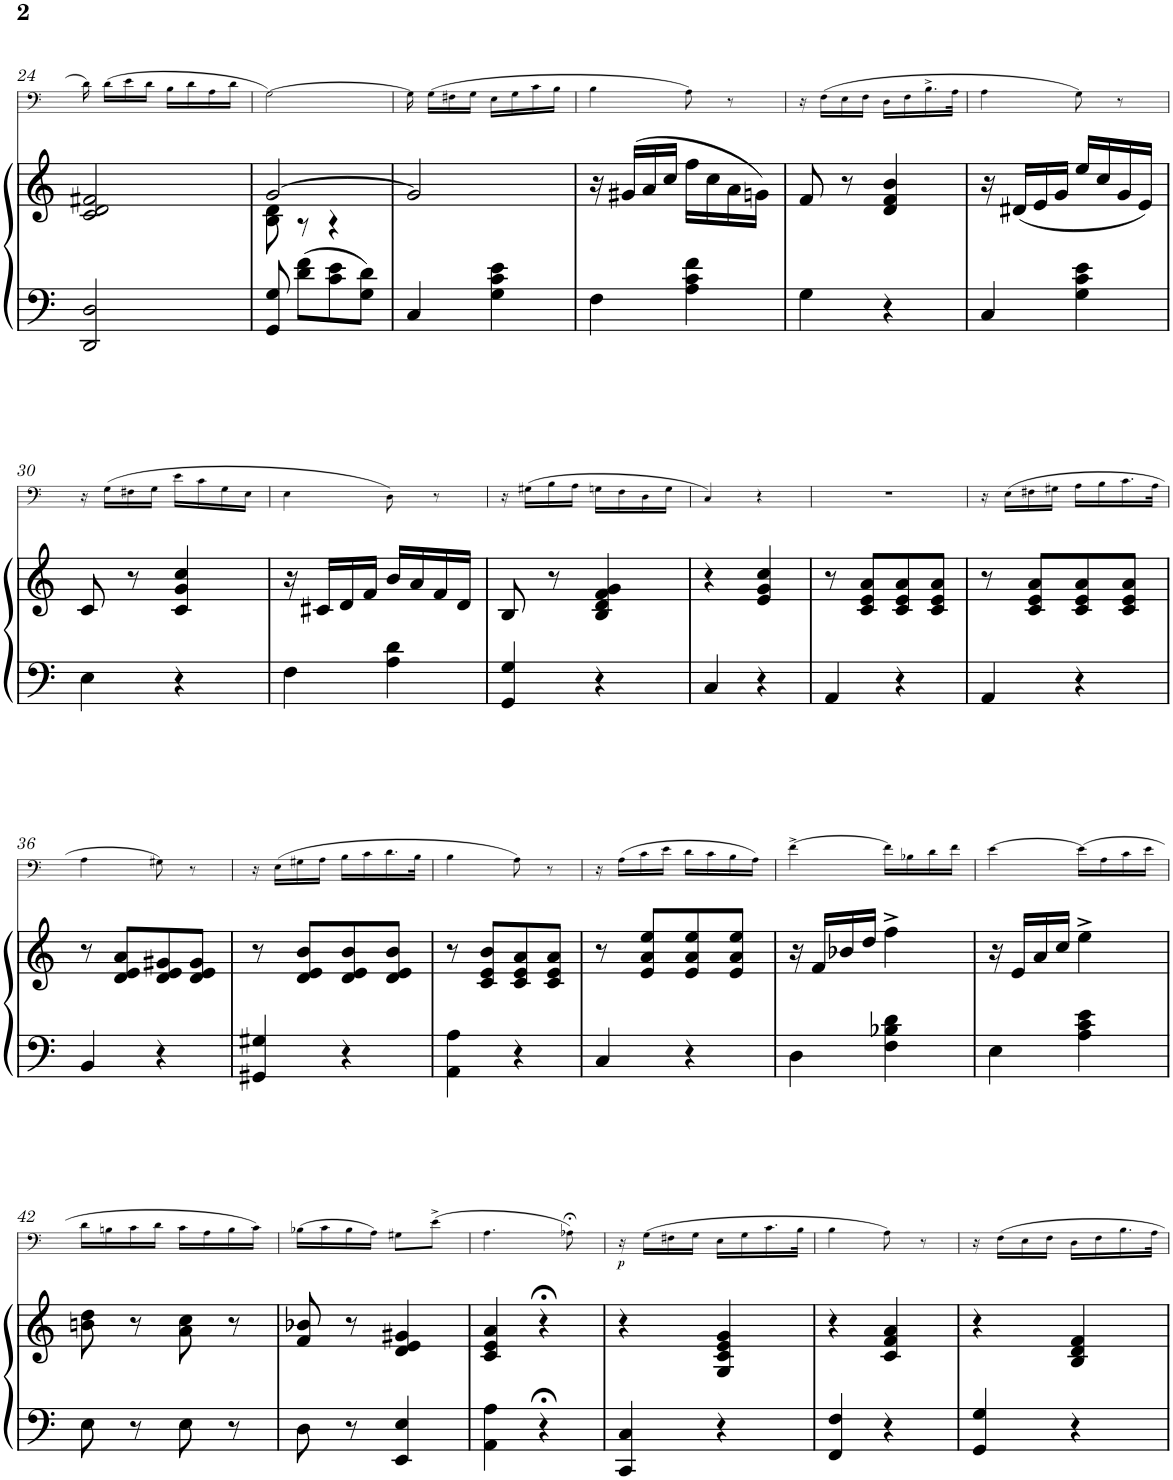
**kern	**kern	**kern	**dynam
*part2	*part2	*part1	*part1
*staff3	*staff2	*staff1	*staff1
*I"Piano	*	*I"Trombone	*
*I'Pno	*	*I'Trb	*
!!LO:PB:g=z
*clefF4	*clefG2	*clefF4	*
*k[]	*k[]	*k[]	*
*M2/4	*M2/4	*M2/4	*
=24	=24	=24	=24
2DD/ 2D/	2c/ 2d/ 2f#X/	16d\	.
.	.	(16d\LL	.
.	.	16e\	.
.	.	16d\JJ	.
.	.	16B\LL	.
.	.	16d\	.
.	.	16A\	.
.	.	16d\JJ	.
=25	=25	=25	=25
*	*^	*	*
8GG/ 8G/	[2g/	8B\ 8d\	[2G\)	.
8d\ 8f\L	.	8r	.	.
8c\ 8e\	.	4r	.	.
8G\ 8d\J	.	.	.	.
*	*v	*v	*	*
=26	=26	=26	=26
4C/	2g/]	16G\]	.
.	.	(16G\LL	.
.	.	16F#X\	.
.	.	16G\JJ	.
4G\ 4c\ 4e\	.	16E\LL	.
.	.	16G\	.
.	.	16c\	.
.	.	16B\JJ	.
=27	=27	=27	=27
4F\	16r	4B\	.
.	(16g#X/LL	.	.
.	16a/	.	.
.	16cc/JJ	.	.
4A\ 4c\ 4f\	16ff\LL	8A\)	.
.	16cc\	.	.
.	16a\	8r	.
.	16gn\JJ)	.	.
=28	=28	=28	=28
4G\	8f/	16r	.
.	.	(16F\LL	.
.	8r	16E\	.
.	.	16F\JJ	.
4r	4d/ 4f/ 4b/	16D\LL	.
.	.	16F\	.
.	.	16.B^\	.
.	.	32A\JJk	.
=29	=29	=29	=29
4C/	16r	4A\	.
.	(16d#X/LL	.	.
.	16e/	.	.
.	16g/JJ	.	.
4G\ 4c\ 4e\	16ee/LL	8G\)	.
.	16cc/	.	.
.	16g/	8r	.
.	16e/JJ)	.	.
!!LO:LB:g=z
=30	=30	=30	=30
4E\	8c/	16r	.
.	.	(16G\LL	.
.	8r	16F#X\	.
.	.	16G\JJ	.
4r	4c/ 4g/ 4cc/	16e\LL	.
.	.	16c\	.
.	.	16G\	.
.	.	16E\JJ	.
=31	=31	=31	=31
4F\	16r	4E\	.
.	16c#X/LL	.	.
.	16d/	.	.
.	16f/JJ	.	.
4A\ 4d\	16b/LL	8D\)	.
.	16a/	.	.
.	16f/	8r	.
.	16d/JJ	.	.
=32	=32	=32	=32
4GG/ 4G/	8B/	16r	.
.	.	(16G#X\LL	.
.	8r	16B\	.
.	.	16A\JJ	.
4r	4B/ 4d/ 4f/ 4g/	16Gn\LL	.
.	.	16F\	.
.	.	16D\	.
.	.	16G\JJ	.
=33	=33	=33	=33
4C/	4r	4C/)	.
4r	4e/ 4g/ 4cc/	4r	.
=34	=34	=34	=34
4AA/	8r	2r	.
.	8c/ 8e/ 8a/L	.	.
4r	8c/ 8e/ 8a/	.	.
.	8c/ 8e/ 8a/J	.	.
=35	=35	=35	=35
4AA/	8r	16r	.
.	.	(16E\LL	.
.	8c/ 8e/ 8a/L	16F#X\	.
.	.	16G#X\JJ	.
4r	8c/ 8e/ 8a/	16A\LL	.
.	.	16B\	.
.	8c/ 8e/ 8a/J	16.c\	.
.	.	32A\JJk	.
!!LO:LB:g=z
=36	=36	=36	=36
4BB/	8r	4A\	.
.	8d/ 8e/ 8a/L	.	.
4r	8d/ 8e/ 8g#X/	8G#X\)	.
.	8d/ 8e/ 8g#/J	8r	.
=37	=37	=37	=37
4GG#X/ 4G#X/	8r	16r	.
.	.	(16E\LL	.
.	8d/ 8e/ 8b/L	16G#X\	.
.	.	16A\JJ	.
4r	8d/ 8e/ 8b/	16B\LL	.
.	.	16c\	.
.	8d/ 8e/ 8b/J	16.d\	.
.	.	32B\JJk	.
=38	=38	=38	=38
4AA\ 4A\	8r	4B\	.
.	8c/ 8e/ 8b/L	.	.
4r	8c/ 8e/ 8a/	8A\)	.
.	8c/ 8e/ 8a/J	8r	.
=39	=39	=39	=39
4C/	8r	16r	.
.	.	(16A\LL	.
.	8e/ 8a/ 8ee/L	16c\	.
.	.	16e\JJ	.
4r	8e/ 8a/ 8ee/	16d\LL	.
.	.	16c\	.
.	8e/ 8a/ 8ee/J	16B\	.
.	.	16A\JJ)	.
=40	=40	=40	=40
4D\	16r	[4f^\	.
.	16f/LL	.	.
.	16b-X/	.	.
.	16dd/JJ	.	.
4F\ 4B-X\ 4d\	4ff^\	16f\LL]	.
.	.	16B-X\	.
.	.	16d\	.
.	.	16f\JJ	.
=41	=41	=41	=41
4E\	16r	[4e\	.
.	16e/LL	.	.
.	16a/	.	.
.	16cc/JJ	.	.
4A\ 4c\ 4e\	4ee^\	(16e\LL]	.
.	.	16A\	.
.	.	16c\	.
.	.	16e\JJ	.
!!LO:LB:g=z
=42	=42	=42	=42
8E\	8bn\ 8dd\	16d\LL	.
.	.	16Bn\	.
8r	8r	16c\	.
.	.	16d\JJ	.
8E\	8a\ 8cc\	16c\LL	.
.	.	16A\	.
8r	8r	16B\	.
.	.	16c\JJ)	.
=43	=43	=43	=43
8D\	8f/ 8b-X/	(16B-X\LL	.
.	.	16c\	.
8r	8r	16B-\	.
.	.	16A\JJ)	.
4EE/ 4E/	4d/ 4e/ 4g#X/	8G#X\L	.
.	.	(8e^\J	.
=44	=44	=44	=44
4AA\ 4A\	4c/ 4e/ 4a/	4.A\	.
4r;<	4r;<	.	.
.	.	8A-X;<\)	.
=45	=45	=45	=45
!	!	!	!LO:DY:b
4CC/ 4C/	4r	16r	p
.	.	(16G\LL	.
.	.	16F#X\	.
.	.	16G\JJ	.
4r	4G/ 4c/ 4e/ 4g/	16E\LL	.
.	.	16G\	.
.	.	16.c\	.
.	.	32B\JJk	.
=46	=46	=46	=46
4FF/ 4F/	4r	4B\	.
4r	4c/ 4f/ 4a/	8A\)	.
.	.	8r	.
=47	=47	=47	=47
4GG/ 4G/	4r	16r	.
.	.	16F\LL	.
.	.	16E\	.
.	.	16F\JJ	.
4r	4B/ 4d/ 4f/	16D\LL	.
.	.	16F\	.
.	.	16.B\	.
.	.	32A\JJk	.
=	=	=	=
*-	*-	*-	*-
